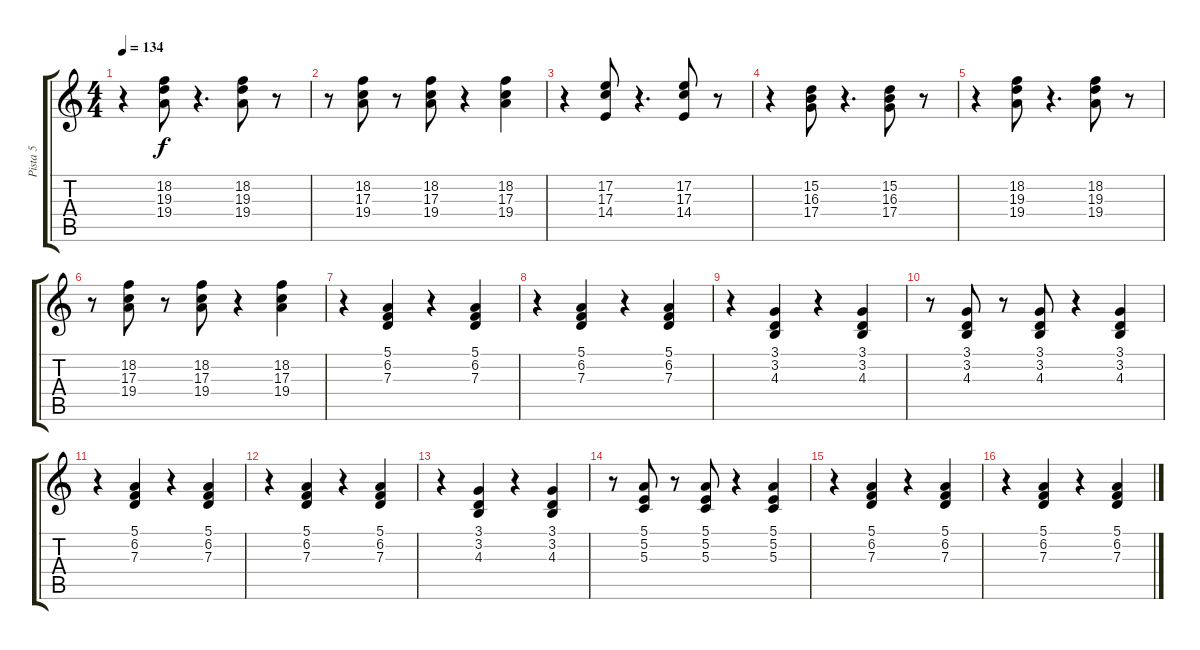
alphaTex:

\track ("Pista 5" "Pista 5") {instrument electricgrandpiano}
\staff {score tabs}
\tuning (E4 B3 G3 D3 A2 E2) {hide}
\ts (4 4)
\tempo 134
\clef g2
\ks c
r.4{dy f} (18.2 19.3 19.4).8 r.4{d} (18.2 19.3 19.4).8 r.8 |
r.8 (18.2 17.3 19.4).8 r.8 (18.2 17.3 19.4).8 r.4 (18.2 17.3 19.4).4 |
r.4 (17.2 17.3 14.4).8 r.4{d} (17.2 17.3 14.4).8 r.8 |
r.4 (15.2 16.3 17.4).8 r.4{d} (15.2 16.3 17.4).8 r.8 |
r.4 (18.2 19.3 19.4).8 r.4{d} (18.2 19.3 19.4).8 r.8 |
r.8 (18.2 17.3 19.4).8 r.8 (18.2 17.3 19.4).8 r.4 (18.2 17.3 19.4).4 |
r.4 (5.1 6.2 7.3).4 r.4 (5.1 6.2 7.3).4 |
r.4 (5.1 6.2 7.3).4 r.4 (5.1 6.2 7.3).4 |
r.4 (3.1 3.2 4.3).4 r.4 (3.1 3.2 4.3).4 |
r.8 (3.1 3.2 4.3).8 r.8 (3.1 3.2 4.3).8 r.4 (3.1 3.2 4.3).4 |
r.4 (5.1 6.2 7.3).4 r.4 (5.1 6.2 7.3).4 |
r.4 (5.1 6.2 7.3).4 r.4 (5.1 6.2 7.3).4 |
r.4 (3.1 3.2 4.3).4 r.4 (3.1 3.2 4.3).4 |
r.8 (5.1 5.2 5.3).8 r.8 (5.1 5.2 5.3).8 r.4 (5.1 5.2 5.3).4 |
r.4 (5.1 6.2 7.3).4 r.4 (5.1 6.2 7.3).4 |
r.4 (5.1 6.2 7.3).4 r.4 (5.1 6.2 7.3).4
